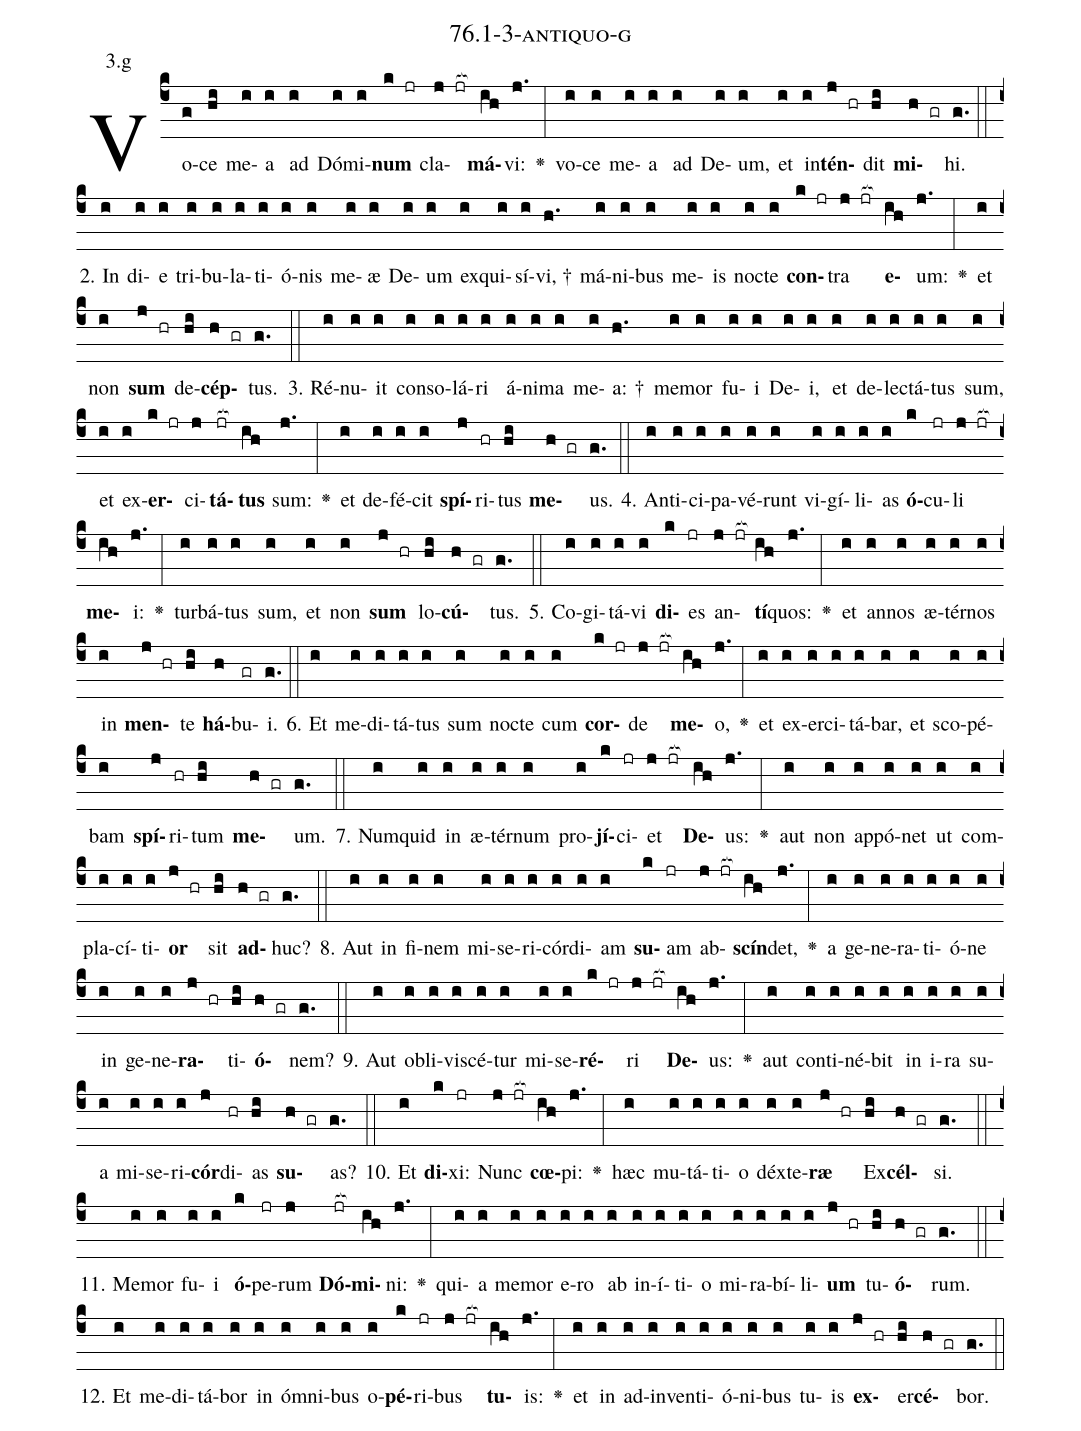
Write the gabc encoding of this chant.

name: 76.1-3-antiquo-g;
annotation: 3.g;
%%
(c4)Vo(g)ce(hi) me(i)a(i) ad(i) Dó(i)mi(i)<b>num</b>(k jr) cla(j jr[ocb:1{])<b>má</b>(ih[ocb:0}])vi:(j.) <v>\greheightstar</v>(:) vo(i)ce(i) me(i)a(i) ad(i) De(i)um,(i) et(i) in(i)<b>tén</b>(j hr)dit(hi) <b>mi</b>(h gr)hi.(g.) (::)
2. In(i) di(i)e(i) tri(i)bu(i)la(i)ti(i)ó(i)nis(i) me(i)æ(i) De(i)um(i) ex(i)qui(i)sí(i)vi, †(h.) má(i)ni(i)bus(i) me(i)is(i) noc(i)te(i) <b>con</b>(k jr)tra(j jr[ocb:1{]) <b>e</b>(ih[ocb:0}])um:(j.) <v>\greheightstar</v>(:) et(i) non(i) <b>sum</b>(j hr) de(hi)<b>cép</b>(h gr)tus.(g.) (::)
3. Ré(i)nu(i)it(i) con(i)so(i)lá(i)ri(i) á(i)ni(i)ma(i) me(i)a: †(h.) me(i)mor(i) fu(i)i(i) De(i)i,(i) et(i) de(i)lec(i)tá(i)tus(i) sum,(i) et(i) ex(i)<b>er</b>(k jr)ci(j)<b>tá</b>(jr[ocb:1{])<b>tus</b>(ih[ocb:0}]) sum:(j.) <v>\greheightstar</v>(:) et(i) de(i)fé(i)cit(i) <b>spí</b>(j)ri(hr)tus(hi) <b>me</b>(h gr)us.(g.) (::)
4. An(i)ti(i)ci(i)pa(i)vé(i)runt(i) vi(i)gí(i)li(i)as(i) <b>ó</b>(k)cu(jr)li(j jr[ocb:1{]) <b>me</b>(ih[ocb:0}])i:(j.) <v>\greheightstar</v>(:) tur(i)bá(i)tus(i) sum,(i) et(i) non(i) <b>sum</b>(j hr) lo(hi)<b>cú</b>(h gr)tus.(g.) (::)
5. Co(i)gi(i)tá(i)vi(i) <b>di</b>(k)es(jr) an(j jr[ocb:1{])<b>tí</b>(ih[ocb:0}])quos:(j.) <v>\greheightstar</v>(:) et(i) an(i)nos(i) æ(i)tér(i)nos(i) in(i) <b>men</b>(j hr)te(hi) <b>há</b>(h)bu(gr)i.(g.) (::)
6. Et(i) me(i)di(i)tá(i)tus(i) sum(i) noc(i)te(i) cum(i) <b>cor</b>(k jr)de(j jr[ocb:1{]) <b>me</b>(ih[ocb:0}])o,(j.) <v>\greheightstar</v>(:) et(i) ex(i)er(i)ci(i)tá(i)bar,(i) et(i) sco(i)pé(i)bam(i) <b>spí</b>(j)ri(hr)tum(hi) <b>me</b>(h gr)um.(g.) (::)
7. Num(i)quid(i) in(i) æ(i)tér(i)num(i) pro(i)<b>jí</b>(k)ci(jr)et(j jr[ocb:1{]) <b>De</b>(ih[ocb:0}])us:(j.) <v>\greheightstar</v>(:) aut(i) non(i) ap(i)pó(i)net(i) ut(i) com(i)pla(i)cí(i)ti(i)<b>or</b>(j hr) sit(hi) <b>ad</b>(h gr)huc?(g.) (::)
8. Aut(i) in(i) fi(i)nem(i) mi(i)se(i)ri(i)cór(i)di(i)am(i) <b>su</b>(k)am(jr) ab(j jr[ocb:1{])<b>scín</b>(ih[ocb:0}])det,(j.) <v>\greheightstar</v>(:) a(i) ge(i)ne(i)ra(i)ti(i)ó(i)ne(i) in(i) ge(i)ne(i)<b>ra</b>(j hr)ti(hi)<b>ó</b>(h gr)nem?(g.) (::)
9. Aut(i) ob(i)li(i)vi(i)scé(i)tur(i) mi(i)se(i)<b>ré</b>(k jr)ri(j jr[ocb:1{]) <b>De</b>(ih[ocb:0}])us:(j.) <v>\greheightstar</v>(:) aut(i) con(i)ti(i)né(i)bit(i) in(i) i(i)ra(i) su(i)a(i) mi(i)se(i)ri(i)<b>cór</b>(j)di(hr)as(hi) <b>su</b>(h gr)as?(g.) (::)
10. Et(i) <b>di</b>(k)xi:(jr) Nunc(j jr[ocb:1{]) <b>cœ</b>(ih[ocb:0}])pi:(j.) <v>\greheightstar</v>(:) hæc(i) mu(i)tá(i)ti(i)o(i) déx(i)te(i)<b>ræ</b>(j hr) Ex(hi)<b>cél</b>(h gr)si.(g.) (::)
11. Me(i)mor(i) fu(i)i(i) <b>ó</b>(k)pe(jr)rum(j) <b>Dó</b>(jr[ocb:1{])<b>mi</b>(ih[ocb:0}])ni:(j.) <v>\greheightstar</v>(:) qui(i)a(i) me(i)mor(i) e(i)ro(i) ab(i) in(i)í(i)ti(i)o(i) mi(i)ra(i)bí(i)li(i)<b>um</b>(j hr) tu(hi)<b>ó</b>(h gr)rum.(g.) (::)
12. Et(i) me(i)di(i)tá(i)bor(i) in(i) óm(i)ni(i)bus(i) o(i)<b>pé</b>(k)ri(jr)bus(j jr[ocb:1{]) <b>tu</b>(ih[ocb:0}])is:(j.) <v>\greheightstar</v>(:) et(i) in(i) ad(i)in(i)ven(i)ti(i)ó(i)ni(i)bus(i) tu(i)is(i) <b>ex</b>(j hr)er(hi)<b>cé</b>(h gr)bor.(g.) (::)
